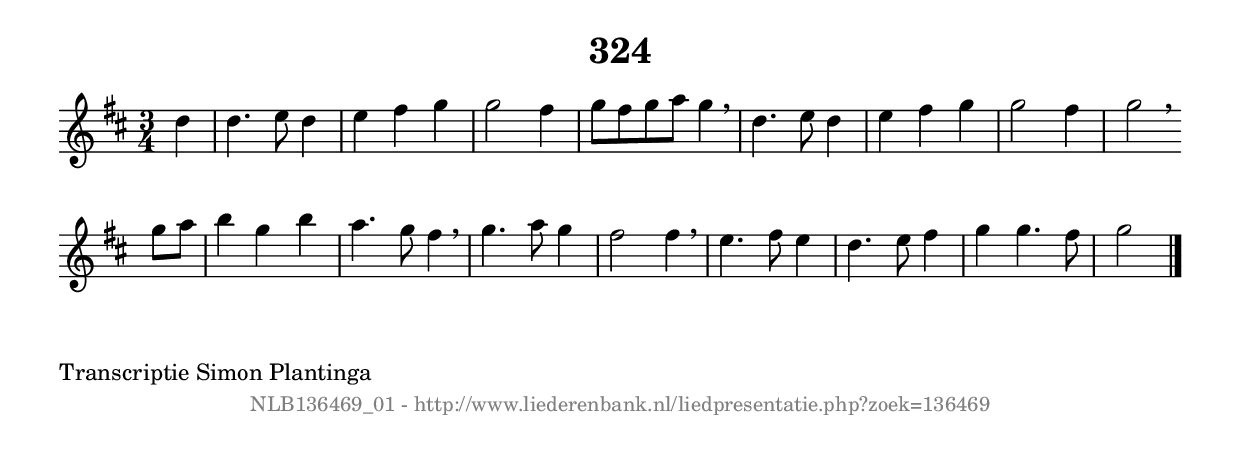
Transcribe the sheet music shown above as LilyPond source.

%
% produced by wce2krn 1.64 (7 June 2014)
%
\version"2.16"
#(append! paper-alist '(("long" . (cons (* 210 mm) (* 2000 mm)))))
#(set-default-paper-size "long")
sb = {\breathe}
mBreak = {\breathe }
bBreak = {\breathe }
x = {\once\override NoteHead #'style = #'cross }
gl=\glissando
itime={\override Staff.TimeSignature #'stencil = ##f }
ficta = {\once\set suggestAccidentals = ##t}
fine = {\once\override Score.RehearsalMark #'self-alignment-X = #1 \mark \markup {\italic{Fine}}}
dc = {\once\override Score.RehearsalMark #'self-alignment-X = #1 \mark \markup {\italic{D.C.}}}
dcf = {\once\override Score.RehearsalMark #'self-alignment-X = #1 \mark \markup {\italic{D.C. al Fine}}}
dcc = {\once\override Score.RehearsalMark #'self-alignment-X = #1 \mark \markup {\italic{D.C. al Coda}}}
ds = {\once\override Score.RehearsalMark #'self-alignment-X = #1 \mark \markup {\italic{D.S.}}}
dsf = {\once\override Score.RehearsalMark #'self-alignment-X = #1 \mark \markup {\italic{D.S. al Fine}}}
dsc = {\once\override Score.RehearsalMark #'self-alignment-X = #1 \mark \markup {\italic{D.S. al Coda}}}
pv = {\set Score.repeatCommands = #'((volta "1"))}
sv = {\set Score.repeatCommands = #'((volta "2"))}
tv = {\set Score.repeatCommands = #'((volta "3"))}
qv = {\set Score.repeatCommands = #'((volta "4"))}
xv = {\set Score.repeatCommands = #'((volta #f))}
\header{ tagline = ""
title = "324"
}
\score {{
\key g \lydian
\relative g'
{
\set melismaBusyProperties = #'()
\partial 32*8
\time 3/4
\tempo 4=120
\override Score.MetronomeMark #'transparent = ##t
\override Score.RehearsalMark #'break-visibility = #(vector #t #t #f)
d'4 | d4. e8 d4 | e4 fis4 g4 | g2 fis4 | g8 fis8 g8 a8 g4 \sb | d4. e8 d4 | e4 fis4 g4 | g2 fis4 | g2 \bar ":|:" \bBreak
g8 a8 | b4 g4 b4 | a4. g8 fis4 \sb | g4. a8 g4 | fis2 fis4 \sb | e4. fis8 e4 | d4. e8 fis4 | g4 g4. fis8 | g2 \bar "|."
 }}
 \midi { }
 \layout {
            indent = 0.0\cm
}
}
\markup { \wordwrap-string #" 
Transcriptie Simon Plantinga
"}
\markup { \vspace #0 } \markup { \with-color #grey \fill-line { \center-column { \smaller "NLB136469_01 - http://www.liederenbank.nl/liedpresentatie.php?zoek=136469" } } }
